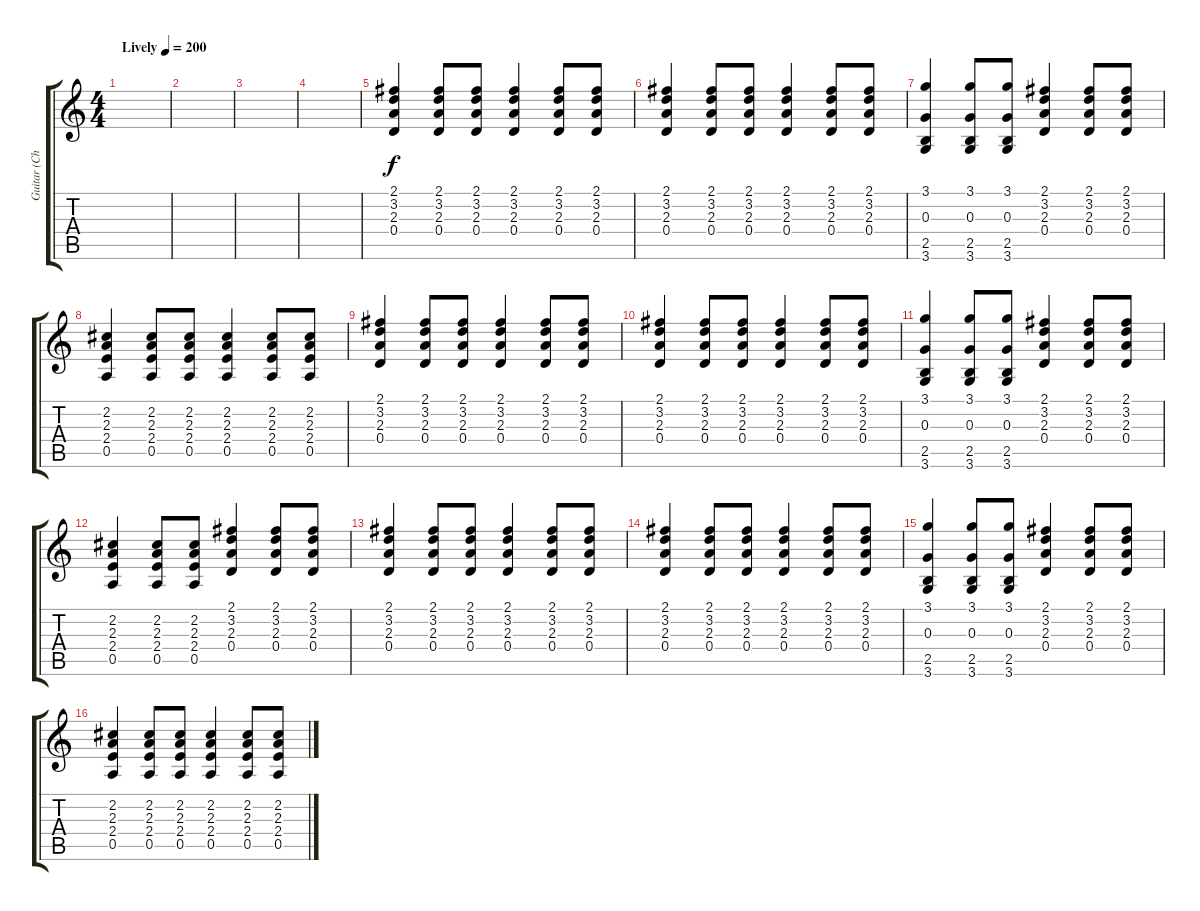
\track ("Guitar (Chords)" "Guitar (Ch") {instrument acousticguitarsteel}
\staff {score tabs}
\tuning (E4 B3 G3 D3 A2 E2) {hide}
\ts (4 4)
\tempo (200 "Lively")
\clef g2
\ks c
|
|
|
|
(2.1 3.2 2.3 0.4).4 (2.1 3.2 2.3 0.4).8 (2.1 3.2 2.3 0.4).8 (2.1 3.2 2.3 0.4).4 (2.1 3.2 2.3 0.4).8 (2.1 3.2 2.3 0.4).8 |
(2.1 3.2 2.3 0.4).4 (2.1 3.2 2.3 0.4).8 (2.1 3.2 2.3 0.4).8 (2.1 3.2 2.3 0.4).4 (2.1 3.2 2.3 0.4).8 (2.1 3.2 2.3 0.4).8 |
(3.1 0.3 2.5 3.6).4 (3.1 0.3 2.5 3.6).8 (3.1 0.3 2.5 3.6).8 (2.1 3.2 2.3 0.4).4 (2.1 3.2 2.3 0.4).8 (2.1 3.2 2.3 0.4).8 |
(2.2 2.3 2.4 0.5).4 (2.2 2.3 2.4 0.5).8 (2.2 2.3 2.4 0.5).8 (2.2 2.3 2.4 0.5).4 (2.2 2.3 2.4 0.5).8 (2.2 2.3 2.4 0.5).8 |
(2.1 3.2 2.3 0.4).4 (2.1 3.2 2.3 0.4).8 (2.1 3.2 2.3 0.4).8 (2.1 3.2 2.3 0.4).4 (2.1 3.2 2.3 0.4).8 (2.1 3.2 2.3 0.4).8 |
(2.1 3.2 2.3 0.4).4 (2.1 3.2 2.3 0.4).8 (2.1 3.2 2.3 0.4).8 (2.1 3.2 2.3 0.4).4 (2.1 3.2 2.3 0.4).8 (2.1 3.2 2.3 0.4).8 |
(3.1 0.3 2.5 3.6).4 (3.1 0.3 2.5 3.6).8 (3.1 0.3 2.5 3.6).8 (2.1 3.2 2.3 0.4).4 (2.1 3.2 2.3 0.4).8 (2.1 3.2 2.3 0.4).8 |
(2.2 2.3 2.4 0.5).4 (2.2 2.3 2.4 0.5).8 (2.2 2.3 2.4 0.5).8 (2.1 3.2 2.3 0.4).4 (2.1 3.2 2.3 0.4).8 (2.1 3.2 2.3 0.4).8 |
(2.1 3.2 2.3 0.4).4 (2.1 3.2 2.3 0.4).8 (2.1 3.2 2.3 0.4).8 (2.1 3.2 2.3 0.4).4 (2.1 3.2 2.3 0.4).8 (2.1 3.2 2.3 0.4).8 |
(2.1 3.2 2.3 0.4).4 (2.1 3.2 2.3 0.4).8 (2.1 3.2 2.3 0.4).8 (2.1 3.2 2.3 0.4).4 (2.1 3.2 2.3 0.4).8 (2.1 3.2 2.3 0.4).8 |
(3.1 0.3 2.5 3.6).4 (3.1 0.3 2.5 3.6).8 (3.1 0.3 2.5 3.6).8 (2.1 3.2 2.3 0.4).4 (2.1 3.2 2.3 0.4).8 (2.1 3.2 2.3 0.4).8 |
(2.2 2.3 2.4 0.5).4 (2.2 2.3 2.4 0.5).8 (2.2 2.3 2.4 0.5).8 (2.2 2.3 2.4 0.5).4 (2.2 2.3 2.4 0.5).8 (2.2 2.3 2.4 0.5).8
